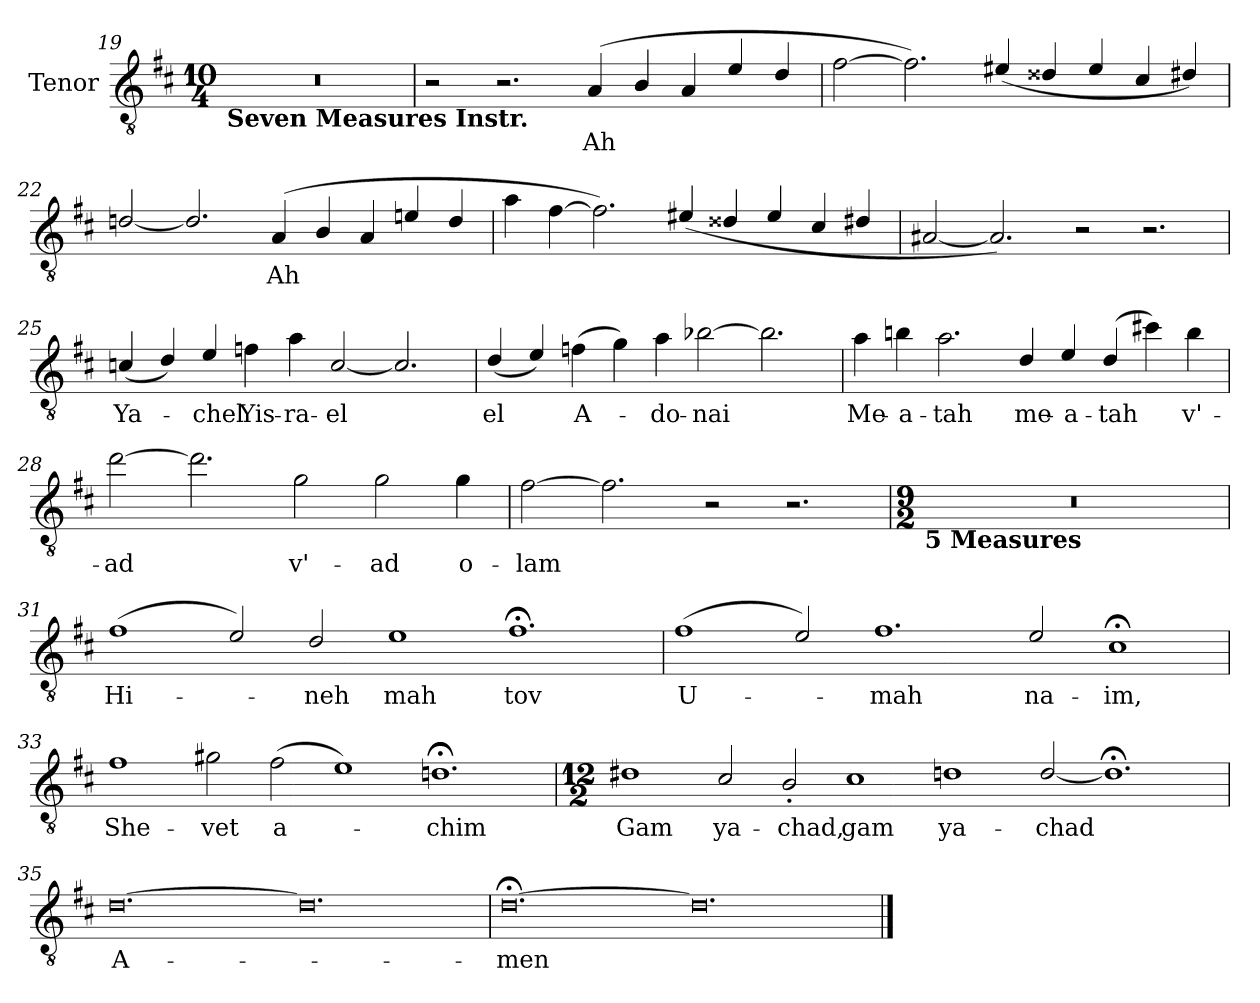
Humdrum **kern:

**kern	**text
*part1	*part1
*staff1	*staff1
*I"Tenor	*
*I'T	*
!!LO:LB:g=z
*clefGv2	*
*ITrd4c7	*
*k[f#]	*
*M10/4	*
=19	=19
!LO:TX:b:B:t=Seven Measures Instr.	!
2%5r	.
=20	=20
2r	.
2.r	.
(>4D/	Ah
4E/	.
4D/	.
4A/	.
4G/	.
=21	=21
[2B\	.
2.B\])	.
(4A#X/	.
4G##X/	.
4A#/	.
4F#/	.
4G#X/)	.
!!LO:LB:g=z
=22	=22
[2Gn/	.
2.G/]	.
(>4D/	Ah
4E/	.
4D/	.
4An/	.
4G/	.
=23	=23
4d\	.
[4B\	.
2.B\])	.
(>4A#X/	.
4G##X/	.
4A#/	.
4F#/	.
4G#X/	.
=24	=24
[2D#X/	.
2.D#/])	.
2r	.
2.r	.
!!LO:LB:g=z
=25	=25
(4Fn/	Ya-
4G/)	.
4A/	-chel
4B-X\	Yis-
4d\	-ra-
[2F/	-el
2.F/]	.
=26	=26
(4G/	el
4A/)	.
(4B-X\	A-
4c\)	.
4d\	-do-
[2e-X\	-nai
2.e-\]	.
=27	=27
4d\	Me-
4en\	-a-
2.d\	-tah
4G/	me-
4A/	-a-
(4G/	-tah
4f#X\)	.
4e\	v'-
!!LO:PB:g=z
=28	=28
[2g\	-ad
2.g\]	.
2c\	v'-
2c\	-ad
4c\	o-
=29	=29
*MM96	*
[2B\	-lam
2.B\]	.
2r	.
2.r	.
!!LO:LB:g=z
=30	=30
*M9/2	*
!LO:TX:b:B:t=5 Measures	!
2%9r	.
=31	=31
*MM70	*
(1B	Hi-
2A/)	.
2G/	-neh
1A	mah
*MM50	*
1.B;<	tov
!!LO:LB:g=z
=32	=32
*MM70	*
(1B	U-
2A/)	.
1.B	-mah
2A/	na-
*MM50	*
1F#;<	-im,
=33	=33
*MM70	*
1B	She-
2c#X\	-vet
(2B\	a-
1A)	.
*MM50	*
1.Gn;<	-chim
!!LO:LB:g=z
=34	=34
*M12/2	*
*MM70	*
1G#X	Gam
2F#/	ya-
2E'/	-chad,
1F#	gam
1Gn	ya-
[2G/	-chad
*MM50	*
1.G;<]	.
=35	=35
*MM70	*
[0.G	A-
0.G]	.
=36	=36
[0.G;<	-men
0.G]	.
==	==
*-	*-
